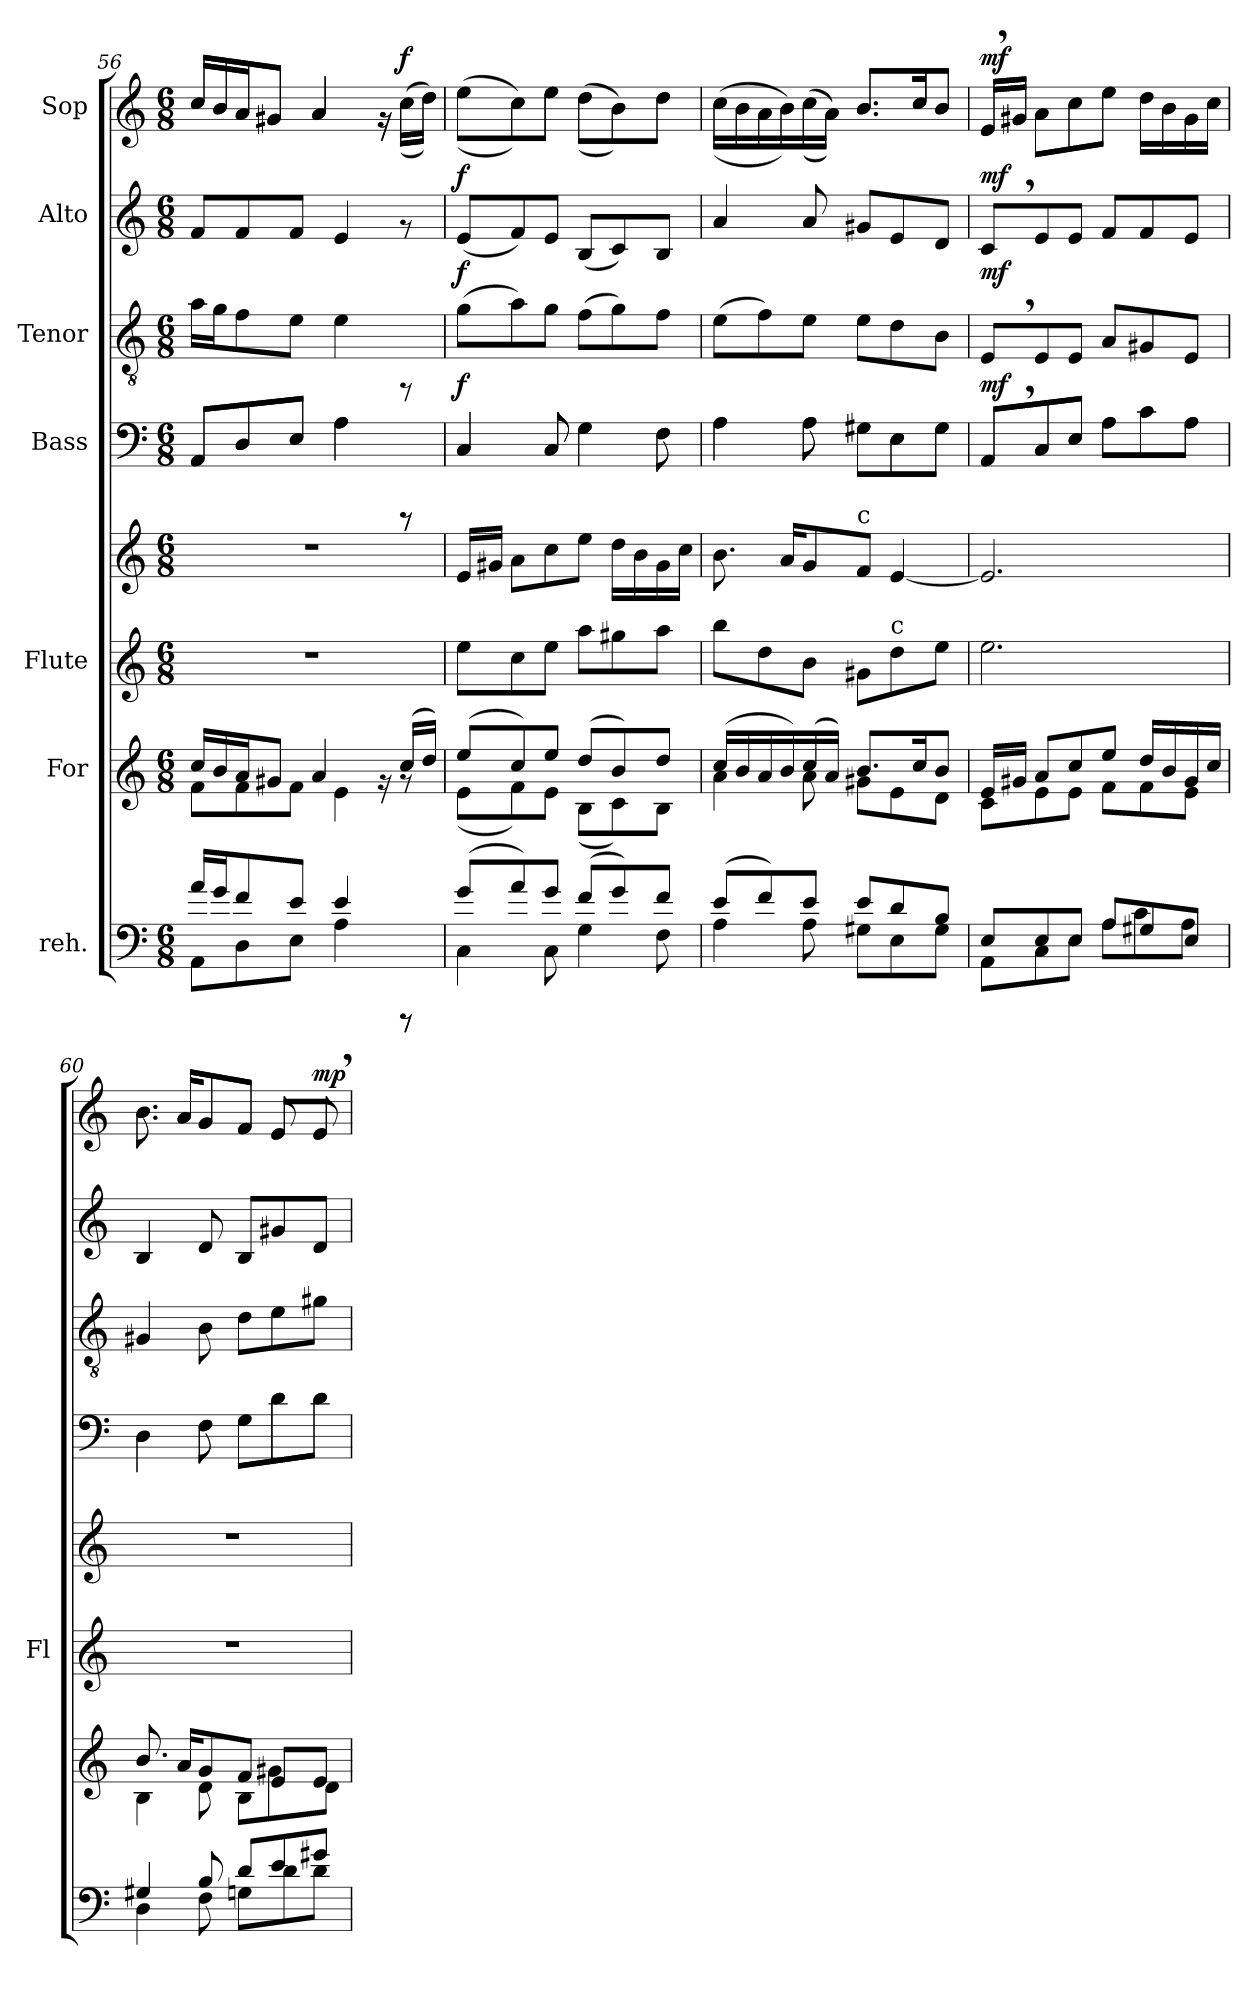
**kern	**kern	**kern	**kern	**dynam	**kern	**dynam	**kern	**dynam	**kern	**dynam	**kern	**dynam
*part7	*part6	*part5	*part5	*part5	*part4	*part4	*part3	*part3	*part2	*part2	*part1	*part1
*staff8	*staff7	*staff6	*staff5	*staff5/6	*staff4	*staff4	*staff3	*staff3	*staff2	*staff2	*staff1	*staff1
*I"reh.	*I"For	*I"Flute	*	*	*I"Bass	*	*I"Tenor	*	*I"Alto	*	*I"Sop	*
*	*	*I'Fl	*	*	*	*	*	*	*	*	*	*
*clefF4	*clefG2	*clefG2	*clefG2	*	*clefF4	*	*clefGv2	*	*clefG2	*	*clefG2	*
*M6/8	*M6/8	*M6/8	*M6/8	*	*M6/8	*	*M6/8	*	*M6/8	*	*M6/8	*
=56	=56	=56	=56	=56	=56	=56	=56	=56	=56	=56	=56	=56
*^	*^	*	*	*	*^	*	*	*	*	*	*^	*
16a/L	8AA\L	16cc/L	8f\L	2.r	2.r	.	8AA/L	8AA/L	.	16a\L	.	8f/L	.	16cc/L	16cc/L	.
16g/	.	16b/	.	.	.	.	.	.	.	16g\	.	.	.	16b/	16b/	.
8f/	8D\	16a/	8f\	.	.	.	8D/	8D/	.	8f\	.	8f/	.	16a/	16a/	.
.	.	8g#X/J	.	.	.	.	.	.	.	.	.	.	.	8g#X/J	8g#X/J	.
8e/J	8E\J	.	8f\J	.	.	.	8E/J	8E/J	.	8e\J	.	8f/J	.	.	.	.
.	.	4a/	.	.	.	.	.	.	.	.	.	.	.	4a/	4a/	.
4e/	4A\	.	4e\	.	.	.	4A\	4A\	.	4e\	.	4e/	.	.	.	.
.	.	16rf	.	.	.	.	.	.	.	.	.	.	.	16rf	16rf	.
!	!	!	!	!	!	!	!	!	!	!	!	!	!	!	!	!LO:DY:a
8rCCC	8rCCC	(>16cc/L	8rf	.	.	.	8rCCC	8rCCC	.	8rFF	.	8rf	.	(>16cc\L	(>16cc\L	f
.	.	16dd/J)	.	.	.	.	.	.	.	.	.	.	.	16dd\J)	16dd\J)	.
=57	=57	=57	=57	=57	=57	=57	=57	=57	=57	=57	=57	=57	=57	=57	=57	=57
!	!	!	!	!	!	!LO:DY:a=2	!	!	!	!	!	!	!	!	!	!
!	!	!	!	!	!	!LO:DY:n=1:b	!	!	!LO:DY:a	!	!LO:DY:a	!	!LO:DY:a	!	!	!
(>8g/L	4C\	(>8ee/L	(>8e\L	8ee\L	16e/L	mf mf	4C/	4C/	f	(>8g\L	f	(>8e/L	f	(>8ee\L	(>8ee\L	.
.	.	.	.	.	16g#X/J	.	.	.	.	.	.	.	.	.	.	.
8a/)	.	8cc/)	8f\)	8cc\	8a\L	.	.	.	.	8a\)	.	8f/)	.	8cc\)	8cc\)	.
8g/J	8C\	8ee/J	8e\J	8ee\J	8cc\	.	8C/	8C/	.	8g\J	.	8e/J	.	8ee\J	8ee\J	.
(>8f/L	4G\	(>8dd/L	(>8B\L	8aa\L	8ee\J	.	4G\	4G\	.	(>8f\L	.	(>8B/L	.	(>8dd\L	(>8dd\L	.
8g/)	.	8b/)	8c\)	8gg#X\	16dd\L	.	.	.	.	8g\)	.	8c/)	.	8b\)	8b\)	.
.	.	.	.	.	16b\	.	.	.	.	.	.	.	.	.	.	.
8f/J	8F\	8dd/J	8B\J	8aa\J	16g#\	.	8F\	8F\	.	8f\J	.	8B/J	.	8dd\J	8dd\J	.
.	.	.	.	.	16cc\J	.	.	.	.	.	.	.	.	.	.	.
!!LO:PB:g=z	!!
=58	=58	=58	=58	=58	=58	=58	=58	=58	=58	=58	=58	=58	=58	=58	=58	=58
(>8e/L	4A\	(>16cc/L	4a\	8bb\L	8.b\	.	4A\	4A\	.	(>8e\L	.	4a/	.	(>16cc\L	(>16cc\L	.
.	.	16b/	.	.	.	.	.	.	.	.	.	.	.	16b\	16b\	.
8f/)	.	16a/	.	8dd\	.	.	.	.	.	8f\)	.	.	.	16a\	16a\	.
.	.	16b/)	.	.	16a/L	.	.	.	.	.	.	.	.	16b\)	16b\)	.
8e/J	8A\	(>16cc/	8a\	8b\J	8g/	.	8A\	8A\	.	8e\J	.	8a/	.	(>16cc\	(>16cc\	.
.	.	16a/J)	.	.	.	.	.	.	.	.	.	.	.	16a\J)	16a\J)	.
!	!	!	!	!	!LO:TX:a:t=c	!	!	!	!	!	!	!	!	!	!	!
8e/L	8G#X\L	8.b/L	8g#X\L	8g#X\L	8f/J	.	8G#X\L	8G#X\L	.	8e\L	.	8g#X/L	.	8.b/L	8.b/L	.
!	!	!	!	!LO:TX:a:t=c	!	!	!	!	!	!	!	!	!	!	!	!
8d/	8E\	.	8e\	8dd\	[<4e/	.	8E\	8E\	.	8d\	.	8e/	.	.	.	.
.	.	16cc/	.	.	.	.	.	.	.	.	.	.	.	16cc/	16cc/	.
8B/J	8G#\J	8b/J	8d\J	8ee\J	.	.	8G#\J	8G#\J	.	8B\J	.	8d/J	.	8b/J	8b/J	.
=59	=59	=59	=59	=59	=59	=59	=59	=59	=59	=59	=59	=59	=59	=59	=59	=59
!	!	!	!	!	!	!	!	!	!LO:DY:a	!	!LO:DY:a	!	!LO:DY:a	!	!	!LO:DY:a
8E/L	8AA\L	16e/L	8c\L	2.ee\	2.e/]	.	8AA,</L	8AA/L	mf	8E,</L	mf	8c,</L	mf	16e,</L	16e/L	mf
.	.	16g#X/J	.	.	.	.	.	.	.	.	.	.	.	16g#X/J	16g#X/J	.
8E/	8C\	8a/L	8e\	.	.	.	8C/	8C/	.	8E/	.	8e/	.	8a\L	8a\L	.
8E/J	8E\J	8cc/	8e\J	.	.	.	8E/J	8E/J	.	8E/J	.	8e/J	.	8cc\	8cc\	.
8A/L	8A\L	8ee/J	8f\L	.	.	.	8A\L	8A\L	.	8A/L	.	8f/L	.	8ee\J	8ee\J	.
8G#X/	8c\	16dd/L	8f\	.	.	.	8c\	8c\	.	8G#X/	.	8f/	.	16dd\L	16dd\L	.
.	.	16b/	.	.	.	.	.	.	.	.	.	.	.	16b\	16b\	.
8E/J	8A\J	16g#/	8e\J	.	.	.	8A\J	8A\J	.	8E/J	.	8e/J	.	16g#\	16g#\	.
.	.	16cc/J	.	.	.	.	.	.	.	.	.	.	.	16cc\J	16cc\J	.
=60	=60	=60	=60	=60	=60	=60	=60	=60	=60	=60	=60	=60	=60	=60	=60	=60
4G#X/	4D\	8.b/	4B\	2.r	2.r	.	4D\	4D\	.	4G#X/	.	4B/	.	8.b\	8.b\	.
.	.	16a/L	.	.	.	.	.	.	.	.	.	.	.	16a/L	16a/L	.
8B/	8F\	8g/	8d\	.	.	.	8F\	8F\	.	8B\	.	8d/	.	8g/	8g/	.
8d/L	8Gn\L	8f/J	8B\L	.	.	.	8G\L	8G\L	.	8d\L	.	8B/L	.	8f/J	8f/J	.
8e/	8d\	8e/L	8g#X\	.	.	.	8d\	8d\	.	8e\	.	8g#X/	.	8e/L	8e/	.
!	!	!	!	!	!	!	!	!	!	!	!	!	!	!	!	!LO:DY:a
8g#X/J	8d\J	8e/J	8d\J	.	.	.	8d\J	8d\J	.	8g#X\J	.	8d/J	.	8e,</J	8e/	mp
*v	*v	*	*	*	*	*	*v	*v	*	*	*	*	*	*v	*v	*
*	*v	*v	*	*	*	*	*	*	*	*	*	*	*
=	=	=	=	=	=	=	=	=	=	=	=	=
*-	*-	*-	*-	*-	*-	*-	*-	*-	*-	*-	*-	*-
